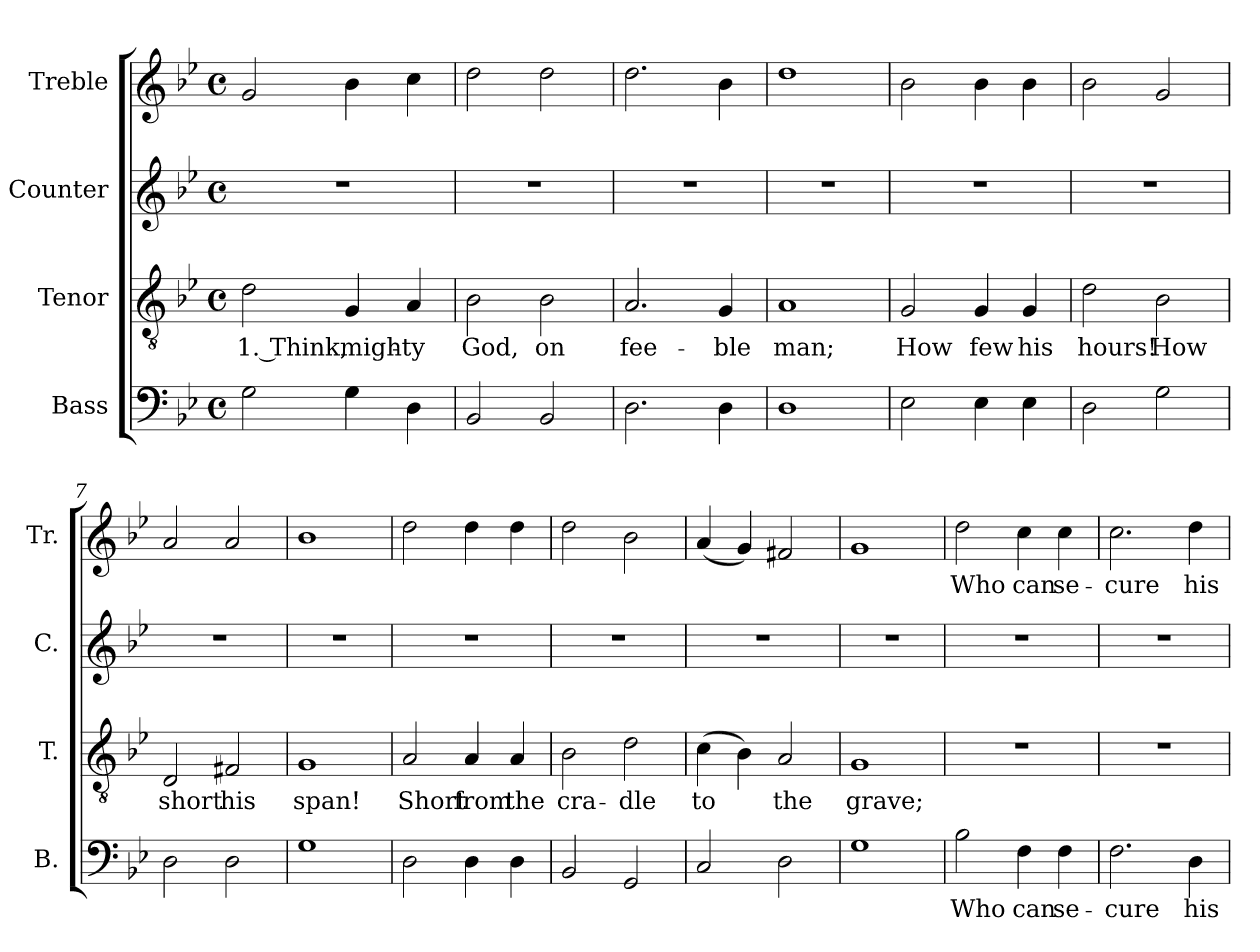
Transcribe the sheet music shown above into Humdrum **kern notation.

**kern	**text	**kern	**text	**kern	**kern	**text
*part4	*part4	*part3	*part3	*part2	*part1	*part1
*staff4	*staff4	*staff3	*staff3	*staff2	*staff1	*staff1
*I"Bass	*	*I"Tenor	*	*I"Counter	*I"Treble	*
*I'B.	*	*I'T.	*	*I'C.	*I'Tr.	*
*clefF4	*	*clefGv2	*	*clefG2	*clefG2	*
*k[b-e-]	*	*k[b-e-]	*	*k[b-e-]	*k[b-e-]	*
*M4/4	*	*M4/4	*	*M4/4	*M4/4	*
*met(c)	*	*met(c)	*	*met(c)	*met(c)	*
=1	=1	=1	=1	=1	=1	=1
2G\	.	2d\	1. Think,	1r	2g/	.
4G\	.	4G/	migh-	.	4b-\	.
4D\	.	4A/	-ty	.	4cc\	.
=2	=2	=2	=2	=2	=2	=2
2BB-/	.	2B-\	God,	1r	2dd\	.
2BB-/	.	2B-\	on	.	2dd\	.
=3	=3	=3	=3	=3	=3	=3
2.D\	.	2.A/	fee-	1r	2.dd\	.
4D\	.	4G/	-ble	.	4b-\	.
=4	=4	=4	=4	=4	=4	=4
1D	.	1A	man;	1r	1dd	.
=5	=5	=5	=5	=5	=5	=5
2E-\	.	2G/	How	1r	2b-\	.
4E-\	.	4G/	few	.	4b-\	.
4E-\	.	4G/	his	.	4b-\	.
=6	=6	=6	=6	=6	=6	=6
2D\	.	2d\	hours!	1r	2b-\	.
2G\	.	2B-\	How	.	2g/	.
=7	=7	=7	=7	=7	=7	=7
2D\	.	2D/	short	1r	2a/	.
2D\	.	2F#X/	his	.	2a/	.
=8	=8	=8	=8	=8	=8	=8
1G	.	1G	span!	1r	1b-	.
=9	=9	=9	=9	=9	=9	=9
2D\	.	2A/	Short	1r	2dd\	.
4D\	.	4A/	from	.	4dd\	.
4D\	.	4A/	the	.	4dd\	.
=10	=10	=10	=10	=10	=10	=10
2BB-/	.	2B-\	cra-	1r	2dd\	.
2GG/	.	2d\	-dle	.	2b-\	.
=11	=11	=11	=11	=11	=11	=11
2C/	.	(4c\	to	1r	(4a/	.
.	.	4B-\)	.	.	4g/)	.
2D\	.	2A/	the	.	2f#X/	.
=12	=12	=12	=12	=12	=12	=12
1G	.	1G	grave;	1r	1g	.
=13	=13	=13	=13	=13	=13	=13
2B-\	Who	1r	.	1r	2dd\	Who
4F\	can	.	.	.	4cc\	can
4F\	se-	.	.	.	4cc\	se-
=14	=14	=14	=14	=14	=14	=14
2.F\	-cure	1r	.	1r	2.cc\	-cure
4D\	his	.	.	.	4dd\	his
=	=	=	=	=	=	=
*-	*-	*-	*-	*-	*-	*-
